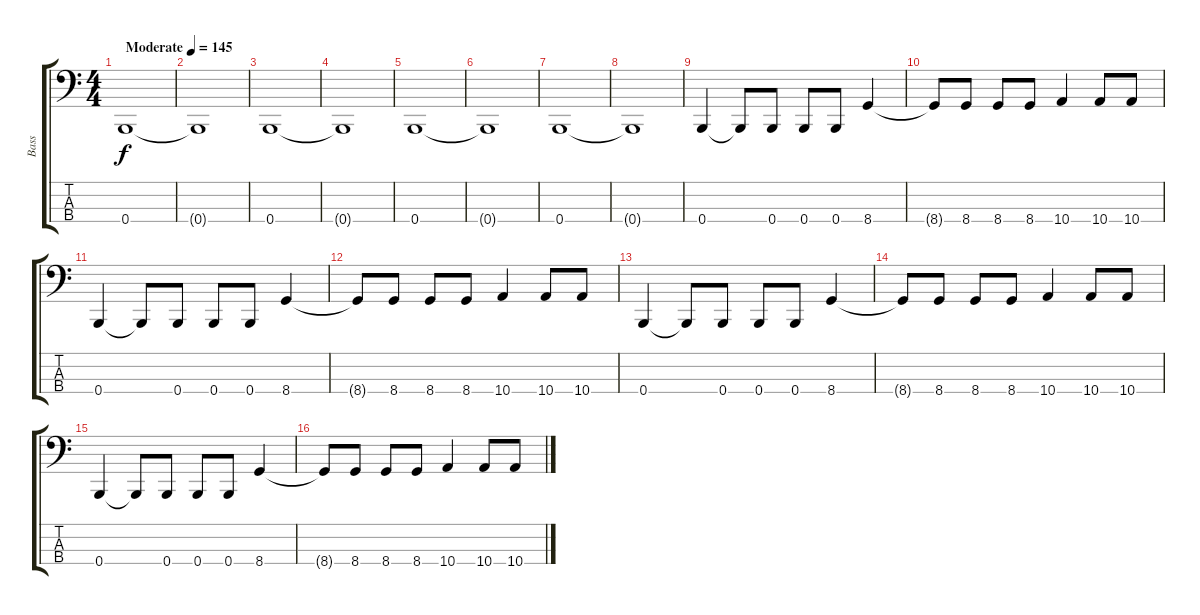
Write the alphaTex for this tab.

\track ("Bass" "Bass") {instrument electricbassfinger}
\staff {score tabs}
\tuning (E2 B1 Gb1 B0) {hide}
\ts (4 4)
\tempo (145 "Moderate")
\clef f4
\ks c
0.4.1{dy f instrument electricbassfinger} |
0.4{t}.1 |
0.4.1 |
0.4{t}.1 |
0.4.1 |
0.4{t}.1 |
0.4.1 |
0.4{t}.1 |
0.4.4 0.4{t}.8 0.4.8 0.4.8 0.4.8 8.4.4 |
8.4{t}.8 8.4.8 8.4.8 8.4.8 10.4.4 10.4.8 10.4.8 |
0.4.4 0.4{t}.8 0.4.8 0.4.8 0.4.8 8.4.4 |
8.4{t}.8 8.4.8 8.4.8 8.4.8 10.4.4 10.4.8 10.4.8 |
0.4.4 0.4{t}.8 0.4.8 0.4.8 0.4.8 8.4.4 |
8.4{t}.8 8.4.8 8.4.8 8.4.8 10.4.4 10.4.8 10.4.8 |
0.4.4 0.4{t}.8 0.4.8 0.4.8 0.4.8 8.4.4 |
8.4{t}.8 8.4.8 8.4.8 8.4.8 10.4.4 10.4.8 10.4.8
